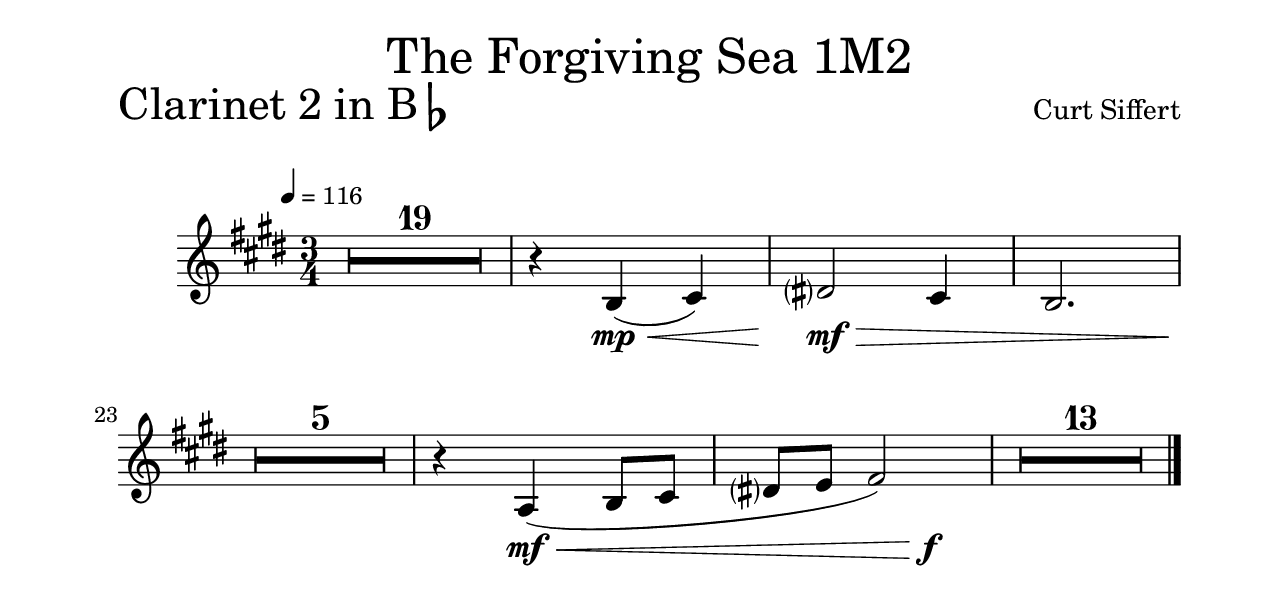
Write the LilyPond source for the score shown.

\version "2.16.0"
\include "english.ly"
\include "../lib/parts.ily"

\paper {
	ragged-last-bottom = ##t
}

\header {
	instrument = \markup \larger \larger { "Clarinet 2 in B"\flat }
}

\version "2.24.0"
\include "english.ly"

clarinetTwoNotes = \relative c' {

	\time 3/4
	\key d \major
	\set tieWaitForNote = ##t

	R2.*19 |
	r4 a\mp\<( b) |
	\tag #'part { cs?2\mf\>b4 | }
	\tag #'score { cs2\mf\>b4 | }
	a2. |
	
	\tag #'part { \break }
	
	R2.*5\! |
	
	r4 g\mf\<( a8 b |
	\tag #'part { cs?8 d << {e2)} {s4 s4\f} >> | }
	\tag #'score { cs8 d << {e2)} {s4 s4\f} >> | }

	R2.*13
		
	\bar "|."
		
}


\relative c'' { 
	\everyPartScore
	\transpose bf c'
	\keepWithTag #'part \clarinetTwoNotes
}	
